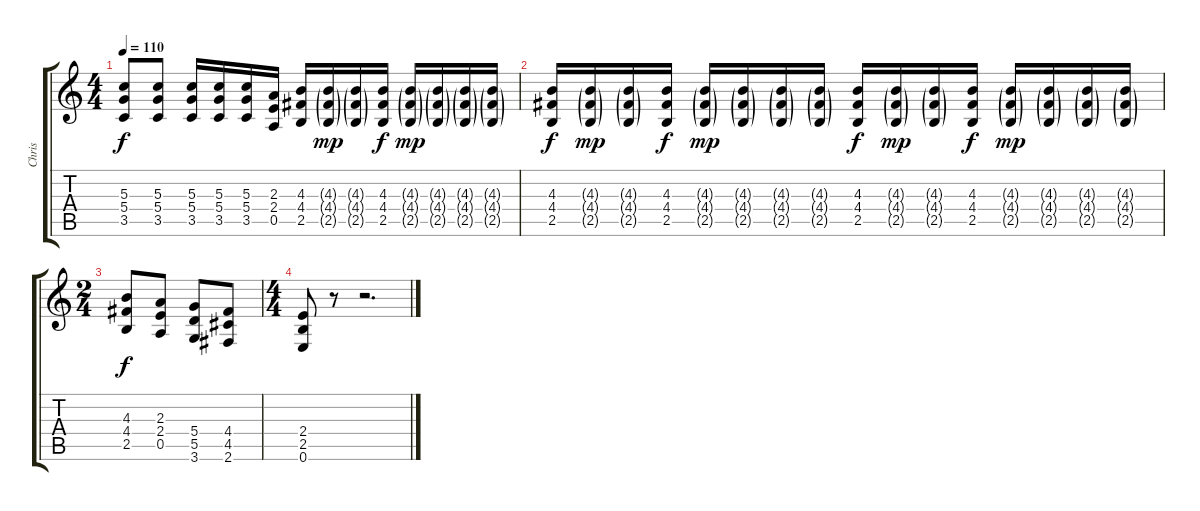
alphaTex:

\track ("Chris" "Chris") {instrument distortionguitar}
\staff {score tabs}
\tuning (E4 B3 G3 D3 A2 E2) {hide}
\ts (4 4)
\tempo 110
\clef g2
\ks c
(5.3 5.4 3.5).8{dy f} (5.3 5.4 3.5).8 (5.3 5.4 3.5).16 (5.3 5.4 3.5).16 (5.3 5.4 3.5).16 (2.3 2.4 0.5).16 (4.3 4.4 2.5).16 (4.3{g} 4.4{g} 2.5{g}).16{dy mp} (4.3{g} 4.4{g} 2.5{g}).16 (4.3 4.4 2.5).16{dy f} (4.3{g} 4.4{g} 2.5{g}).16{dy mp} (4.3{g} 4.4{g} 2.5{g}).16 (4.3{g} 4.4{g} 2.5{g}).16 (4.3{g} 4.4{g} 2.5{g}).16 |
(4.3 4.4 2.5).16{dy f} (4.3{g} 4.4{g} 2.5{g}).16{dy mp} (4.3{g} 4.4{g} 2.5{g}).16 (4.3 4.4 2.5).16{dy f} (4.3{g} 4.4{g} 2.5{g}).16{dy mp} (4.3{g} 4.4{g} 2.5{g}).16 (4.3{g} 4.4{g} 2.5{g}).16 (4.3{g} 4.4{g} 2.5{g}).16 (4.3 4.4 2.5).16{dy f} (4.3{g} 4.4{g} 2.5{g}).16{dy mp} (4.3{g} 4.4{g} 2.5{g}).16 (4.3 4.4 2.5).16{dy f} (4.3{g} 4.4{g} 2.5{g}).16{dy mp} (4.3{g} 4.4{g} 2.5{g}).16 (4.3{g} 4.4{g} 2.5{g}).16 (4.3{g} 4.4{g} 2.5{g}).16 |
\ts (2 4)
(4.3 4.4 2.5).8{dy f} (2.3 2.4 0.5).8 (5.4 5.5 3.6).8 (4.4 4.5 2.6).8 |
\ts (4 4)
(2.4 2.5 0.6).8 r.8 r.2{d}
